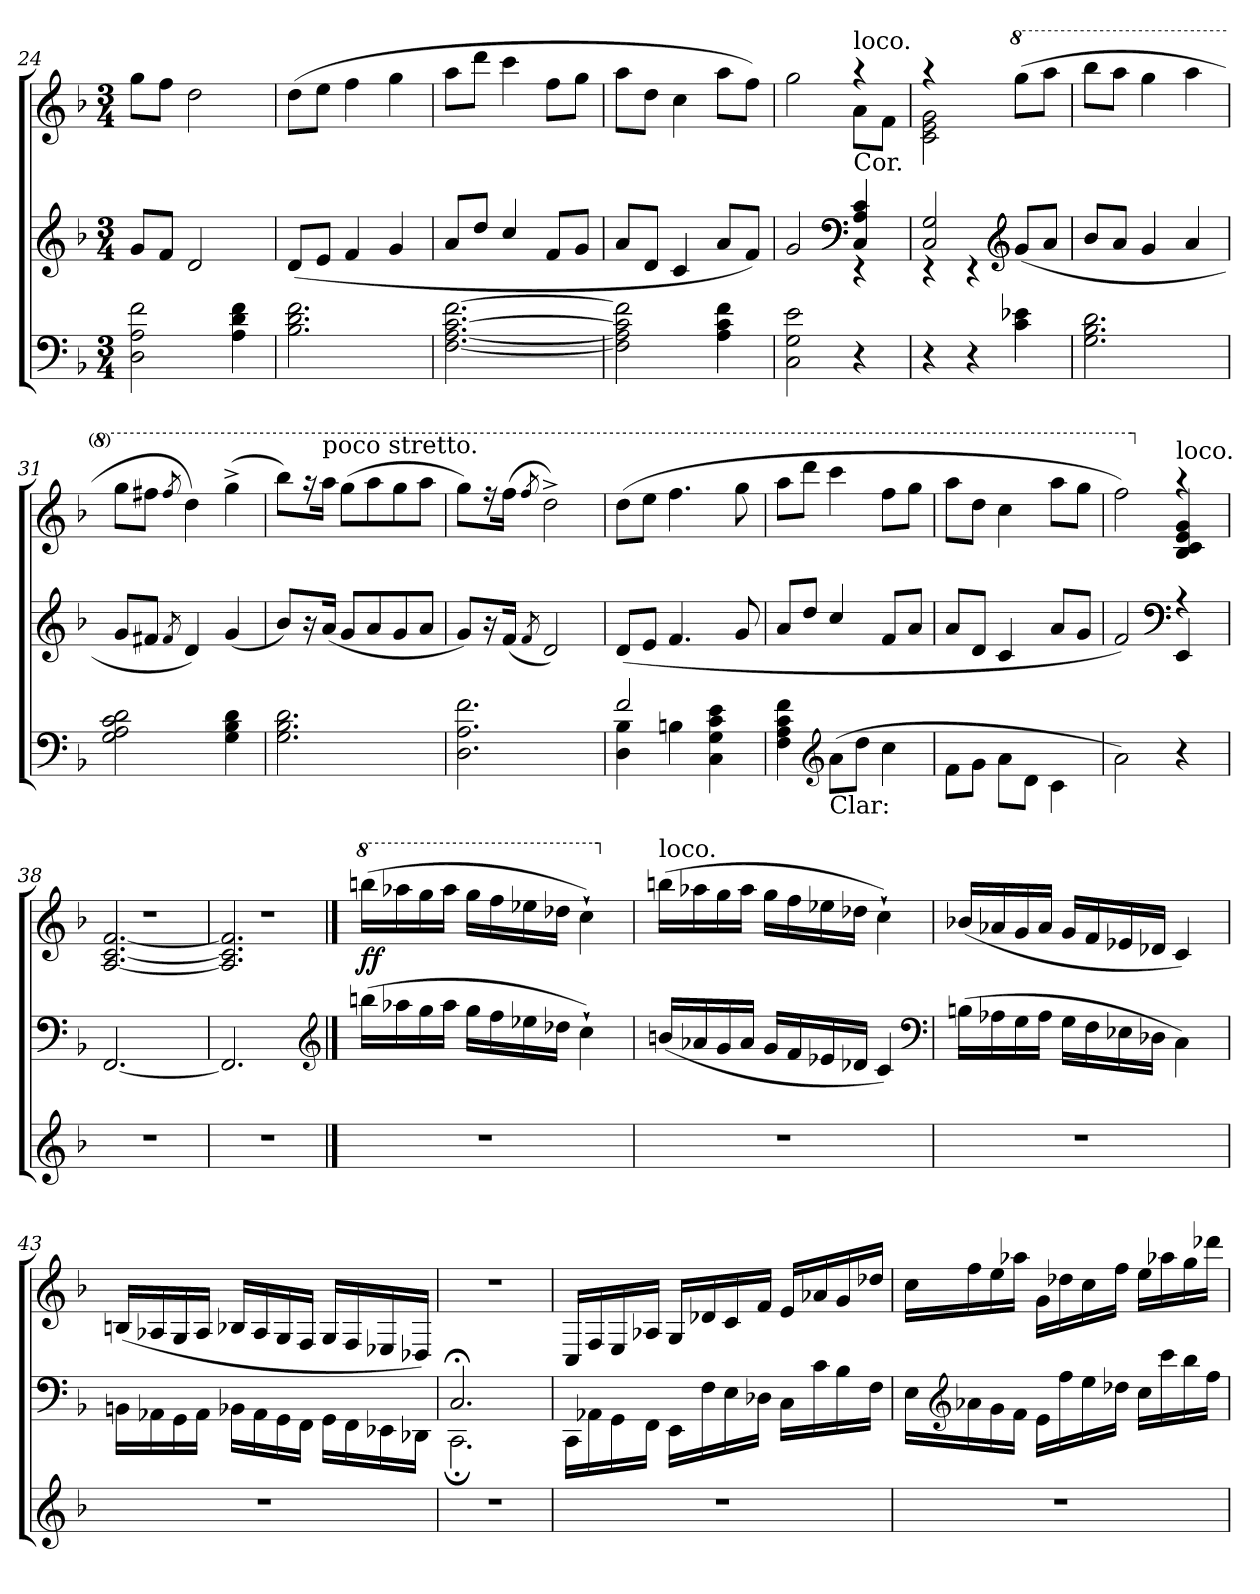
**kern	**kern	**kern	**dynam
*part2	*part1	*part1	*part1
*staff3	*staff2	*staff1	*staff1/2
*clefF4	*clefG2	*clefG2	*
*k[b-]	*k[b-]	*k[b-]	*
*F:	*F:	*F:	*
*M3/4	*M3/4	*M3/4	*
=24	=24	=24	=24
2f! 2A! 2D!	8gL	8ggL	.
.	8fJ	8ffJ	.
.	2d	2dd	.
4f! 4d! 4A!	.	.	.
=25	=25	=25	=25
2.f! 2.d! 2.B-!	(<8dL	(8ddL	.
.	8eJ	8eeJ	.
.	4f	4ff	.
.	4g	4gg	.
=26	=26	=26	=26
[2.f! [2.c! [2.A! [2.F!	8a/L	8aaL	.
.	8dd/J	8dddJ	.
.	4cc/	4ccc	.
.	8fL	8ffL	.
.	8gJ	8ggJ	.
=27	=27	=27	=27
2f!] 2c!] 2A!] 2F!]	8aL	8aaL	.
.	8dJ	8ddJ	.
.	4c	4cc	.
4f! 4c! 4A!	8aL	8aaL	.
.	8fJ)	8ffJ)	.
=28	=28	=28	=28
*	*^	*^	*
2e! 2G! 2C!	2ryy	2g/	2gg\	2ryy	.
*	*clefF4	*	*	*	*
!	!	!	!LO:TX:a:t=loco.	!	!
!	!	!	!LO:TX:b:t=Cor.	!	!
4r	4c! 4A! 4C!	4rEE	4raa	8a!\L	.
.	.	.	.	8f!\J	.
=29	=29	=29	=29	=29	=29
4r	2G! 2C!	4rEE	4raa	2g! 2e! 2c!	.
4r	.	4rEE	4ryy	.	.
*	*clefG2	*	*	*	*
*	*	*	*8va	*	*
4e-X! 4c!	4ryy	(8g/L	(8ggg\L	4ryy	.
.	.	8a/J	8aaaJ	.	.
*	*v	*v	*	*	*
*	*	*v	*v	*
=30	=30	=30	=30
2.d! 2.B-! 2.G!	8b-L	8bbb-L	.
.	8aJ	8aaaJ	.
.	4g	4ggg	.
.	4a	4aaa	.
=31	=31	=31	=31
2d! 2c! 2A! 2G!	8gL	8gggL	.
.	8f#XJ	8fff#XJ	.
.	8qf#/	8qfff#/	.
.	4d)	4ddd)	.
4d! 4B-! 4G!	(4g	(4ggg^<	.
=32	=32	=32	=32
2.d! 2.B-! 2.G!	8b-L)	8bbb-L)	.
.	16r	16r	.
!	!	!LO:TX:a:t=poco stretto.	!
.	(16aJk	16aaaJk	.
.	8gL	(8gggL	.
.	8a	8aaa	.
.	8g	8ggg	.
.	8aJ	8aaaJ	.
=33	=33	=33	=33
2.f! 2.A! 2.D!	8gL)	8gggL)	.
.	16r	16r	.
.	(16fJk	(16fffJk	.
.	8qf/	8qfff/	.
.	2d)	2ddd^<)	.
=34	=34	=34	=34
*^	*	*	*
2f!	4B-! 4D!	(<8dL	(8dddL	.
.	.	8eJ	8eeeJ	.
.	4Bn!	4.f	4.fff	.
4ryy	4e! 4c! 4G! 4C!	.	.	.
.	.	8g	8ggg	.
*v	*v	*	*	*
=35	=35	=35	=35
4f! 4c! 4A! 4F!	8a/L	8aaaL	.
.	8dd/J	8ddddJ	.
*clefG2	*	*	*
!LO:TX:b:t=Clar&colon;	!	!	!
(>8a!\L	4cc/	4cccc	.
8dd!\J	.	.	.
4cc!	8fL	8fffL	.
.	8aJ	8gggJ	.
=36	=36	=36	=36
8f!\L	8aL	8aaaL	.
8g!\J	8dJ	8dddJ	.
8a!\L	4c	4ccc	.
8d!\J	.	.	.
4c!\	8aL	8aaaL	.
.	8gJ	8gggJ	.
=37	=37	=37	=37
*	*^	*^	*
2a!\)	2f)	2ryy	2fff\)	2ryy	.
*	*clefF4	*	*	*	*
*	*	*	*X8va	*	*
!	!	!	!LO:TX:a:t=loco.	!	!
4r	4rA	4EE!/	4raa	4g!/ 4e!/ 4c!/ 4B-!/	.
=38	=38	=38	=38	=38	=38
!	!LO:N:vis=2	!	!	!	!
*	*v	*v	*	*	*
2.r	[2.FF!	2.r	[2.f!/ [2.c!/ [2.A!/	.
=39	=39	=39	=39	=39
2.r	2.FF!]	2.r	2.f!]/ 2.c!]/ 2.A!]/	.
*	*	*v	*v	*
*	*clefG2	*	*
==	==	==	==
*	*	*8va	*
*	*	*MM132	*
2.r	(16bbnLL	(16bbbnLL	ff
.	16aa-X	16aaa-X	.
.	16gg	16ggg	.
.	16aa-JJ	16aaa-JJ	.
.	16ggLL	16gggLL	.
.	16ff	16fff	.
.	16ee-X	16eee-X	.
.	16dd-XJJ	16ddd-XJJ	.
.	4cc`>)	4ccc`>)	.
=41	=41	=41	=41
*	*	*X8va	*
!	!	!LO:TX:a:t=loco.	!
2.r	(16bnLL	(16bbnLL	.
.	16a-X	16aa-X	.
.	16g	16gg	.
.	16a-JJ	16aa-JJ	.
.	16gLL	16ggLL	.
.	16f	16ff	.
.	16e-X	16ee-X	.
.	16d-XJJ	16dd-XJJ	.
.	4c)	4cc`>)	.
*	*clefF4	*	*
=42	=42	=42	=42
2.r	(>16BnLL	(16b-XLL	.
.	16A-X	16a-X	.
.	16G	16g	.
.	16A-JJ	16a-JJ	.
.	16GLL	16gLL	.
.	16F	16f	.
.	16E-X	16e-X	.
.	16D-XJJ	16d-XJJ	.
.	4C\)	4c)	.
=43	=43	=43	=43
2.r	16BBn\LL	(>16Bn/LL	.
.	16AA-X\	16A-X	.
.	16GG\	16G/	.
.	16AA-\JJ	16A-/JJ	.
.	16BB-X\LL	16B-XLL	.
.	16AA-\	16A-/	.
.	16GG\	16G/	.
.	16FF\JJ	16F/JJ	.
.	16GG\LL	16G/LL	.
.	16FF\	16F/	.
.	16EE-X\	16E-X/	.
.	16DD-X\JJ	16D-XJJ)	.
=44	=44	=44	=44
*	*^	*	*
2.r	2.C;<	2.CC;	2.r	.
*	*v	*v	*	*
=45	=45	=45	=45
2.r	16CC\LL	16C/LL	.
.	16AA-X\	16F/	.
.	16GG\	16E/	.
.	16FF\JJ	16A-XJJ	.
.	16EE\LL	16G/LL	.
.	16F\	16d-X	.
.	16E\	16c	.
.	16D-X\JJ	16fJJ	.
.	16CLL	16eLL	.
.	16c	16a-X	.
.	16B-	16g	.
.	16FJJ	16dd-XJJ	.
=46	=46	=46	=46
2.r	16E\LL	16ccLL	.
*	*clefG2	*	*
.	16a-X\	16ff	.
.	16g\	16ee	.
.	16f\JJ	16aa-XJJ	.
.	16eLL	16gLL	.
.	16ff	16dd-X	.
.	16ee	16cc	.
.	16dd-XJJ	16ffJJ	.
.	16ccLL	16eeLL	.
.	16ccc	16aa-X	.
.	16bb-	16gg	.
.	16ffJJ	16ddd-XJJ	.
=	=	=	=
*-	*-	*-	*-
